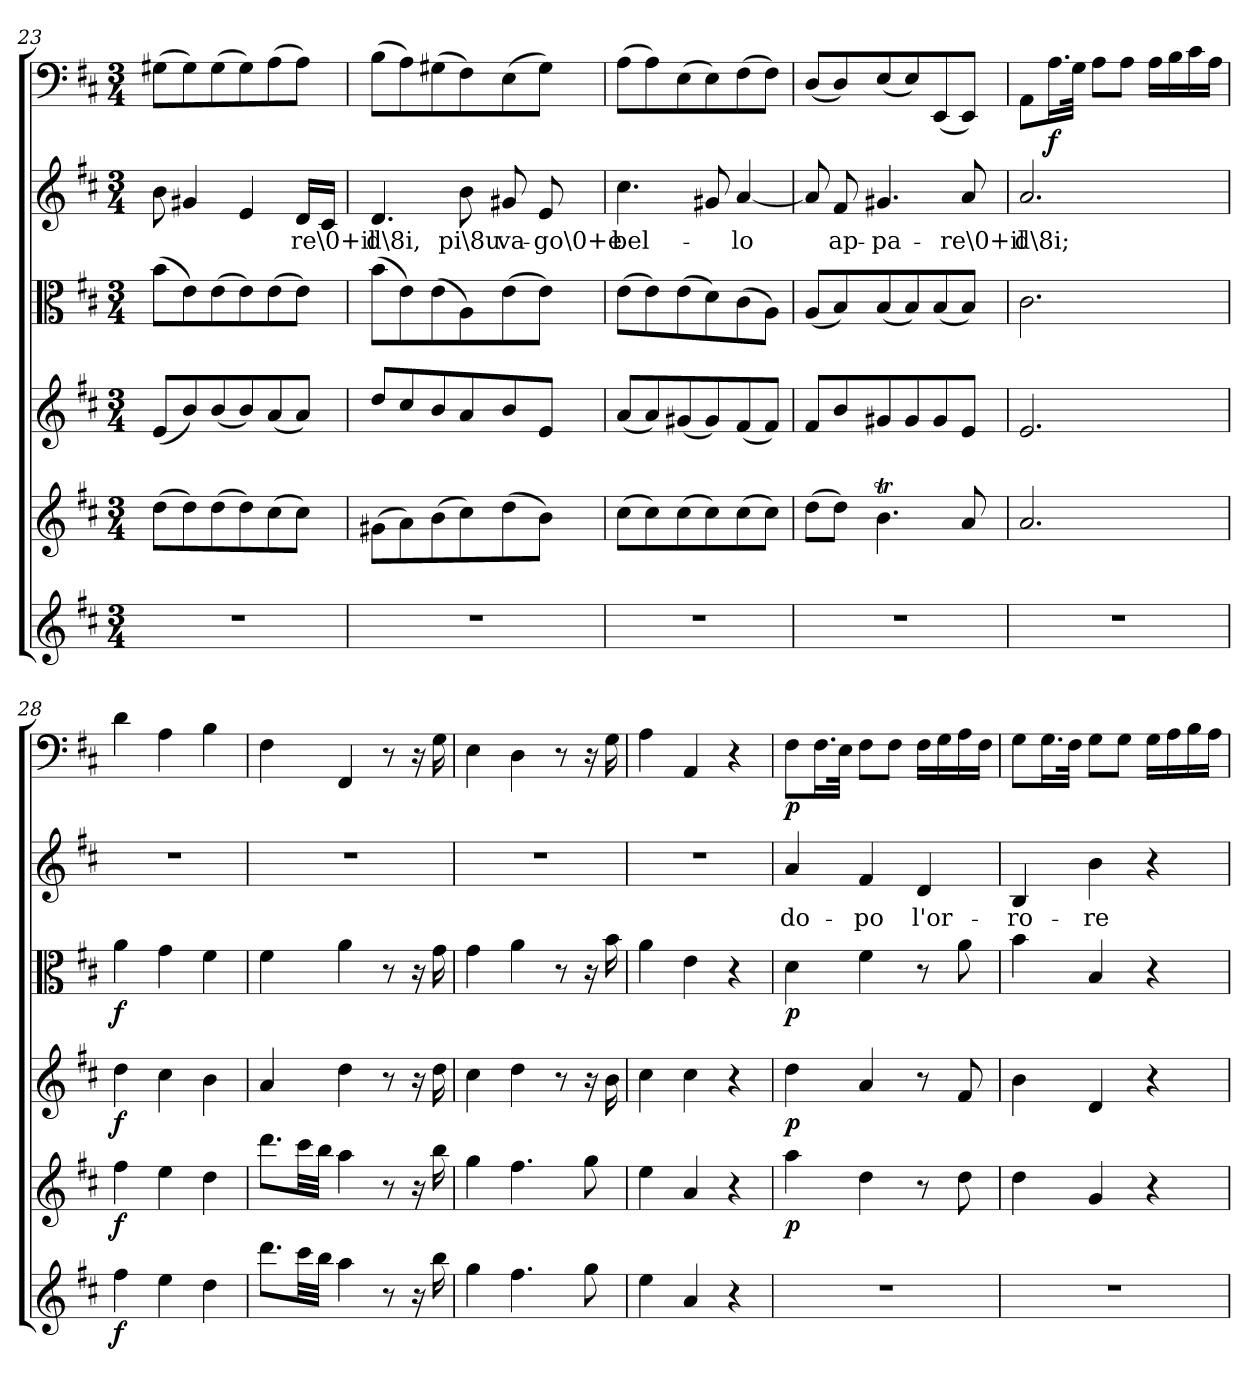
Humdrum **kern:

**kern	**dynam	**kern	**dynam	**kern	**dynam	**kern	**dynam	**kern	**text	**kern	**dynam
*part6	*part6	*part5	*part5	*part4	*part4	*part3	*part3	*part2	*part2	*part1	*part1
*staff6	*staff6	*staff5	*staff5	*staff4	*staff4	*staff3	*staff3	*staff2	*staff2	*staff1	*staff1
*clefG2	*	*clefG2	*	*clefG2	*	*clefC3	*	*clefG2	*	*clefF4	*
*k[f#c#]	*	*k[f#c#]	*	*k[f#c#]	*	*k[f#c#]	*	*k[f#c#]	*	*k[f#c#]	*
*D:	*	*D:	*	*D:	*	*D:	*	*D:	*	*D:	*
*M3/4	*	*M3/4	*	*M3/4	*	*M3/4	*	*M3/4	*	*M3/4	*
=23	=23	=23	=23	=23	=23	=23	=23	=23	=23	=23	=23
2.r	.	(8dd\L	.	(8e/L	.	(8b\L	.	8b\	.	(8G#X\L	.
.	.	8dd\)	.	8b/)	.	8e\)	.	4g#X/	.	8G#\)	.
.	.	(8dd\	.	(8b/	.	(8e\	.	.	.	(8G#\	.
.	.	8dd\)	.	8b/)	.	8e\)	.	4e/	.	8G#\)	.
.	.	(8cc#\	.	(8a/	.	(8e\	.	.	.	(8A\	.
.	.	8cc#\J)	.	8a/J)	.	8e\J)	.	16d/LL	-re\0+il	8A\J)	.
.	.	.	.	.	.	.	.	16c#/JJ	.	.	.
=24	=24	=24	=24	=24	=24	=24	=24	=24	=24	=24	=24
2.r	.	(8g#X\L	.	8dd/L	.	(8b\L	.	4.d/	d\8i,	(8B\L	.
.	.	8a\)	.	8cc#/	.	8e\)	.	.	.	8A\)	.
.	.	(8b\	.	8b/	.	(8e\	.	.	.	(8G#X\	.
.	.	8cc#\)	.	8a/	.	8A\)	.	8b\	pi\8u	8F#\)	.
.	.	(8dd\	.	8b/	.	(8e\	.	8g#X/	va-	(8E\	.
.	.	8b\J)	.	8e/J	.	8e\J)	.	8e/	-go\0+e	8G#\J)	.
=25	=25	=25	=25	=25	=25	=25	=25	=25	=25	=25	=25
2.r	.	(8cc#\L	.	(8a/L	.	(8e\L	.	4.cc#\	bel-	(8A\L	.
.	.	8cc#\)	.	8a/)	.	8e\)	.	.	.	8A\)	.
.	.	(8cc#\	.	(8g#X/	.	(8e\	.	.	.	(8E\	.
.	.	8cc#\)	.	8g#/)	.	8d\)	.	8g#X/	.	8E\)	.
.	.	(8cc#\	.	(8f#/	.	(8c#\	.	[4a/	-lo	(8F#\	.
.	.	8cc#\J)	.	8f#/J)	.	8A\J)	.	.	.	8F#\J)	.
=26	=26	=26	=26	=26	=26	=26	=26	=26	=26	=26	=26
2.r	.	(8dd\L	.	8f#/L	.	(8A/L	.	8a/]	.	(8D/L	.
.	.	8dd\J)	.	8b/	.	8B/)	.	8f#/	ap-	8D/)	.
.	.	4.bT\	.	8g#X/	.	(8B/	.	4.g#X/	-pa-	(8E/	.
.	.	.	.	8g#/	.	8B/)	.	.	.	8E/)	.
.	.	.	.	8g#/	.	(8B/	.	.	.	(8EE/	.
.	.	8a/	.	8e/J	.	8B/J)	.	8a/	-re\0+il	8EE/J)	.
=27	=27	=27	=27	=27	=27	=27	=27	=27	=27	=27	=27
2.r	.	2.a/	.	2.e/	.	2.c#\	.	2.a/	d\8i;	8AA\L	.
.	.	.	.	.	.	.	.	.	.	16.A\L	f
.	.	.	.	.	.	.	.	.	.	32G\JJk	.
.	.	.	.	.	.	.	.	.	.	8A\L	.
.	.	.	.	.	.	.	.	.	.	8A\J	.
.	.	.	.	.	.	.	.	.	.	16A\LL	.
.	.	.	.	.	.	.	.	.	.	16B\	.
.	.	.	.	.	.	.	.	.	.	16c#\	.
.	.	.	.	.	.	.	.	.	.	16A\JJ	.
=28	=28	=28	=28	=28	=28	=28	=28	=28	=28	=28	=28
4ff#\	f	4ff#\	f	4dd\	f	4a\	f	2.r	.	4d\	.
4ee\	.	4ee\	.	4cc#\	.	4g\	.	.	.	4A\	.
4dd\	.	4dd\	.	4b\	.	4f#\	.	.	.	4B\	.
=29	=29	=29	=29	=29	=29	=29	=29	=29	=29	=29	=29
8.ddd\L	.	8.ddd\L	.	4a/	.	4f#\	.	2.r	.	4F#\	.
32ccc#\LL	.	32ccc#\LL	.	.	.	.	.	.	.	.	.
32bb\JJJ	.	32bb\JJJ	.	.	.	.	.	.	.	.	.
4aa\	.	4aa\	.	4dd\	.	4a\	.	.	.	4FF#/	.
8r	.	8r	.	8r	.	8r	.	.	.	8r	.
16r	.	16r	.	16r	.	16r	.	.	.	16r	.
16bb\	.	16bb\	.	16dd\	.	16g\	.	.	.	16G\	.
=30	=30	=30	=30	=30	=30	=30	=30	=30	=30	=30	=30
4gg\	.	4gg\	.	4cc#\	.	4g\	.	2.r	.	4E\	.
4.ff#\	.	4.ff#\	.	4dd\	.	4a\	.	.	.	4D\	.
.	.	.	.	8r	.	8r	.	.	.	8r	.
8gg\	.	8gg\	.	16r	.	16r	.	.	.	16r	.
.	.	.	.	16b\	.	16b\	.	.	.	16G\	.
=31	=31	=31	=31	=31	=31	=31	=31	=31	=31	=31	=31
4ee\	.	4ee\	.	4cc#\	.	4a\	.	2.r	.	4A\	.
4a/	.	4a/	.	4cc#\	.	4e\	.	.	.	4AA/	.
4r	.	4r	.	4r	.	4r	.	.	.	4r	.
=32	=32	=32	=32	=32	=32	=32	=32	=32	=32	=32	=32
2.r	.	4aa\	p	4dd\	p	4d\	p	4a/	do-	8F#\L	p
.	.	.	.	.	.	.	.	.	.	16.F#\L	.
.	.	.	.	.	.	.	.	.	.	32E\JJk	.
.	.	4dd\	.	4a/	.	4f#\	.	4f#/	-po	8F#\L	.
.	.	.	.	.	.	.	.	.	.	8F#\J	.
.	.	8r	.	8r	.	8r	.	4d/	l'or-	16F#\LL	.
.	.	.	.	.	.	.	.	.	.	16G\	.
.	.	8dd\	.	8f#/	.	8a\	.	.	.	16A\	.
.	.	.	.	.	.	.	.	.	.	16F#\JJ	.
=33	=33	=33	=33	=33	=33	=33	=33	=33	=33	=33	=33
2.r	.	4dd\	.	4b\	.	4b\	.	4B/	-ro-	8G\L	.
.	.	.	.	.	.	.	.	.	.	16.G\L	.
.	.	.	.	.	.	.	.	.	.	32F#\JJk	.
.	.	4g/	.	4d/	.	4B/	.	4b\	-re	8G\L	.
.	.	.	.	.	.	.	.	.	.	8G\J	.
.	.	4r	.	4r	.	4r	.	4r	.	16G\LL	.
.	.	.	.	.	.	.	.	.	.	16A\	.
.	.	.	.	.	.	.	.	.	.	16B\	.
.	.	.	.	.	.	.	.	.	.	16A\JJ	.
=	=	=	=	=	=	=	=	=	=	=	=
*-	*-	*-	*-	*-	*-	*-	*-	*-	*-	*-	*-
